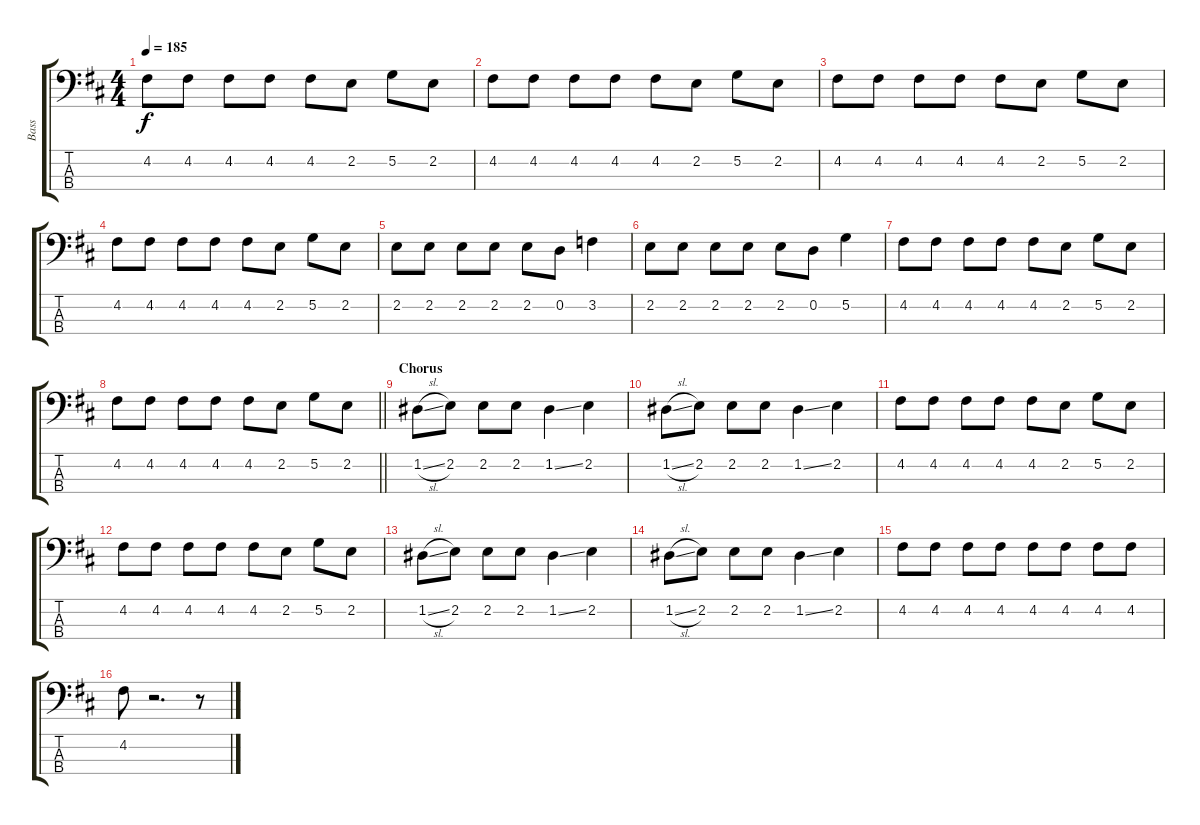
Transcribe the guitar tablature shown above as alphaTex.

\track ("Bass" "Bass") {instrument electricbassfinger}
\staff {score tabs}
\tuning (G2 D2 A1 E1) {hide}
\ts (4 4)
\tempo 185
\clef f4
\ks d
4.2.8{dy f} 4.2.8 4.2.8 4.2.8 4.2.8 2.2.8 5.2.8 2.2.8 |
4.2.8 4.2.8 4.2.8 4.2.8 4.2.8 2.2.8 5.2.8 2.2.8 |
4.2.8 4.2.8 4.2.8 4.2.8 4.2.8 2.2.8 5.2.8 2.2.8 |
4.2.8 4.2.8 4.2.8 4.2.8 4.2.8 2.2.8 5.2.8 2.2.8 |
2.2.8 2.2.8 2.2.8 2.2.8 2.2.8 0.2.8 3.2.4 |
2.2.8 2.2.8 2.2.8 2.2.8 2.2.8 0.2.8 5.2.4 |
4.2.8 4.2.8 4.2.8 4.2.8 4.2.8 2.2.8 5.2.8 2.2.8 |
\barLineRight lightlight
4.2.8 4.2.8 4.2.8 4.2.8 4.2.8 2.2.8 5.2.8 2.2.8 |
\section ("" "Chorus")
1.2{sl}.8 2.2.8 2.2.8 2.2.8 1.2{ss}.4 2.2.4 |
1.2{sl}.8 2.2.8 2.2.8 2.2.8 1.2{ss}.4 2.2.4 |
4.2.8 4.2.8 4.2.8 4.2.8 4.2.8 2.2.8 5.2.8 2.2.8 |
4.2.8 4.2.8 4.2.8 4.2.8 4.2.8 2.2.8 5.2.8 2.2.8 |
1.2{sl}.8 2.2.8 2.2.8 2.2.8 1.2{ss}.4 2.2.4 |
1.2{sl}.8 2.2.8 2.2.8 2.2.8 1.2{ss}.4 2.2.4 |
4.2.8 4.2.8 4.2.8 4.2.8 4.2.8 4.2.8 4.2.8 4.2.8 |
4.2.8 r.2{d} r.8
